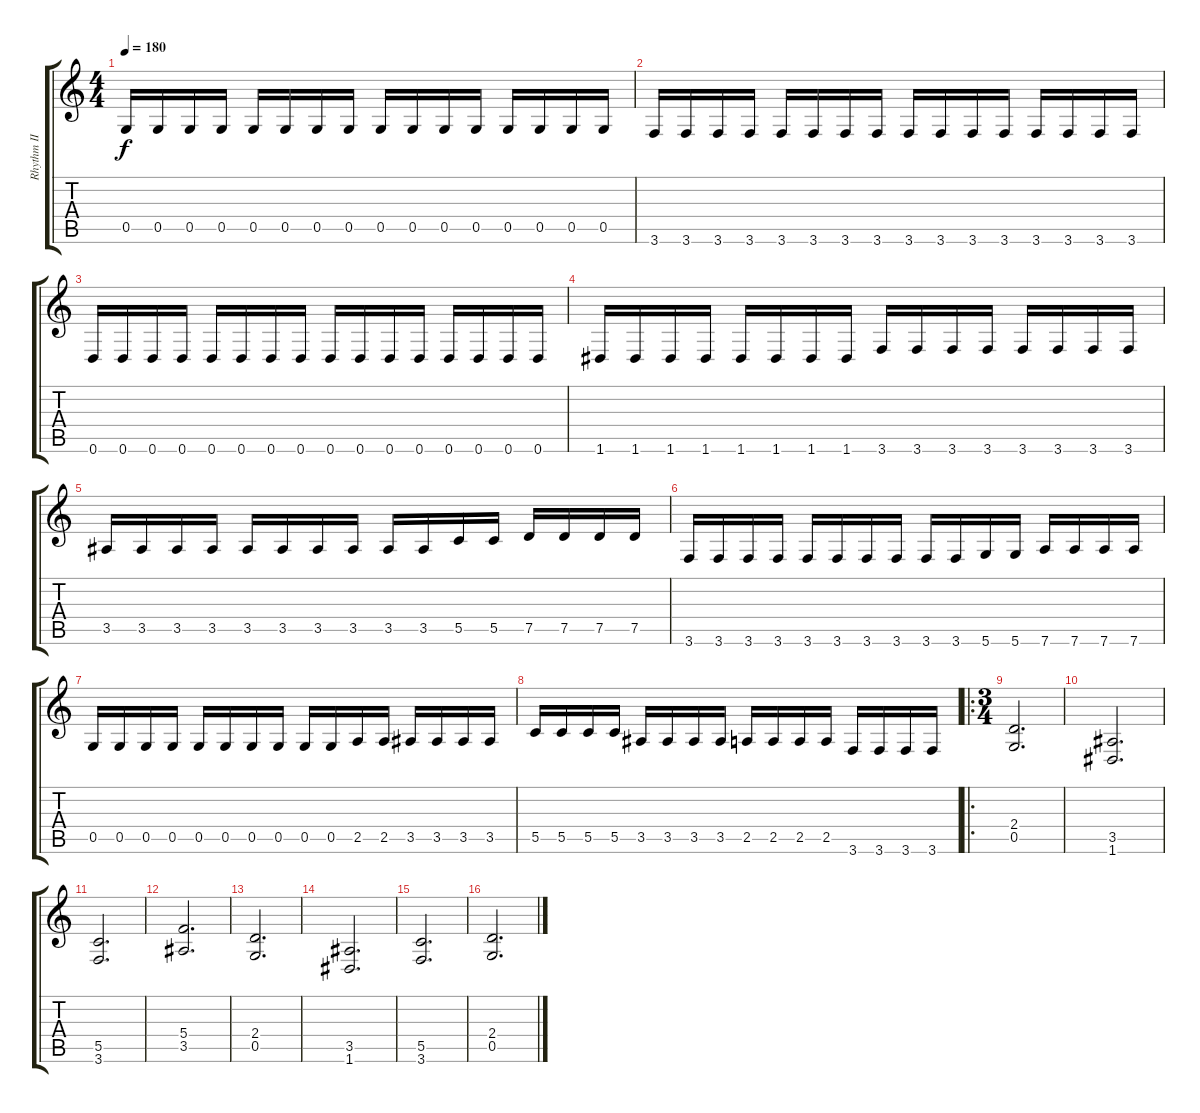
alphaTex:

\track ("Rhythm II" "Rhythm II") {instrument distortionguitar}
\staff {score tabs}
\tuning (D4 A3 F3 C3 G2 D2) {hide}
\ts (4 4)
\tempo 180
\clef g2
\ks c
0.5.16{dy f} 0.5.16 0.5.16 0.5.16 0.5.16 0.5.16 0.5.16 0.5.16 0.5.16 0.5.16 0.5.16 0.5.16 0.5.16 0.5.16 0.5.16 0.5.16 |
3.6.16 3.6.16 3.6.16 3.6.16 3.6.16 3.6.16 3.6.16 3.6.16 3.6.16 3.6.16 3.6.16 3.6.16 3.6.16 3.6.16 3.6.16 3.6.16 |
0.6.16 0.6.16 0.6.16 0.6.16 0.6.16 0.6.16 0.6.16 0.6.16 0.6.16 0.6.16 0.6.16 0.6.16 0.6.16 0.6.16 0.6.16 0.6.16 |
1.6.16 1.6.16 1.6.16 1.6.16 1.6.16 1.6.16 1.6.16 1.6.16 3.6.16 3.6.16 3.6.16 3.6.16 3.6.16 3.6.16 3.6.16 3.6.16 |
3.5.16 3.5.16 3.5.16 3.5.16 3.5.16 3.5.16 3.5.16 3.5.16 3.5.16 3.5.16 5.5.16 5.5.16 7.5.16 7.5.16 7.5.16 7.5.16 |
3.6.16 3.6.16 3.6.16 3.6.16 3.6.16 3.6.16 3.6.16 3.6.16 3.6.16 3.6.16 5.6.16 5.6.16 7.6.16 7.6.16 7.6.16 7.6.16 |
0.5.16 0.5.16 0.5.16 0.5.16 0.5.16 0.5.16 0.5.16 0.5.16 0.5.16 0.5.16 2.5.16 2.5.16 3.5.16 3.5.16 3.5.16 3.5.16 |
5.5.16 5.5.16 5.5.16 5.5.16 3.5.16 3.5.16 3.5.16 3.5.16 2.5.16 2.5.16 2.5.16 2.5.16 3.6.16 3.6.16 3.6.16 3.6.16 |
\ro
\ts (3 4)
(2.4 0.5).2{d} |
(3.5 1.6).2{d} |
(5.5 3.6).2{d} |
(5.4 3.5).2{d} |
(2.4 0.5).2{d} |
(3.5 1.6).2{d} |
(5.5 3.6).2{d} |
(2.4 0.5).2{d}
